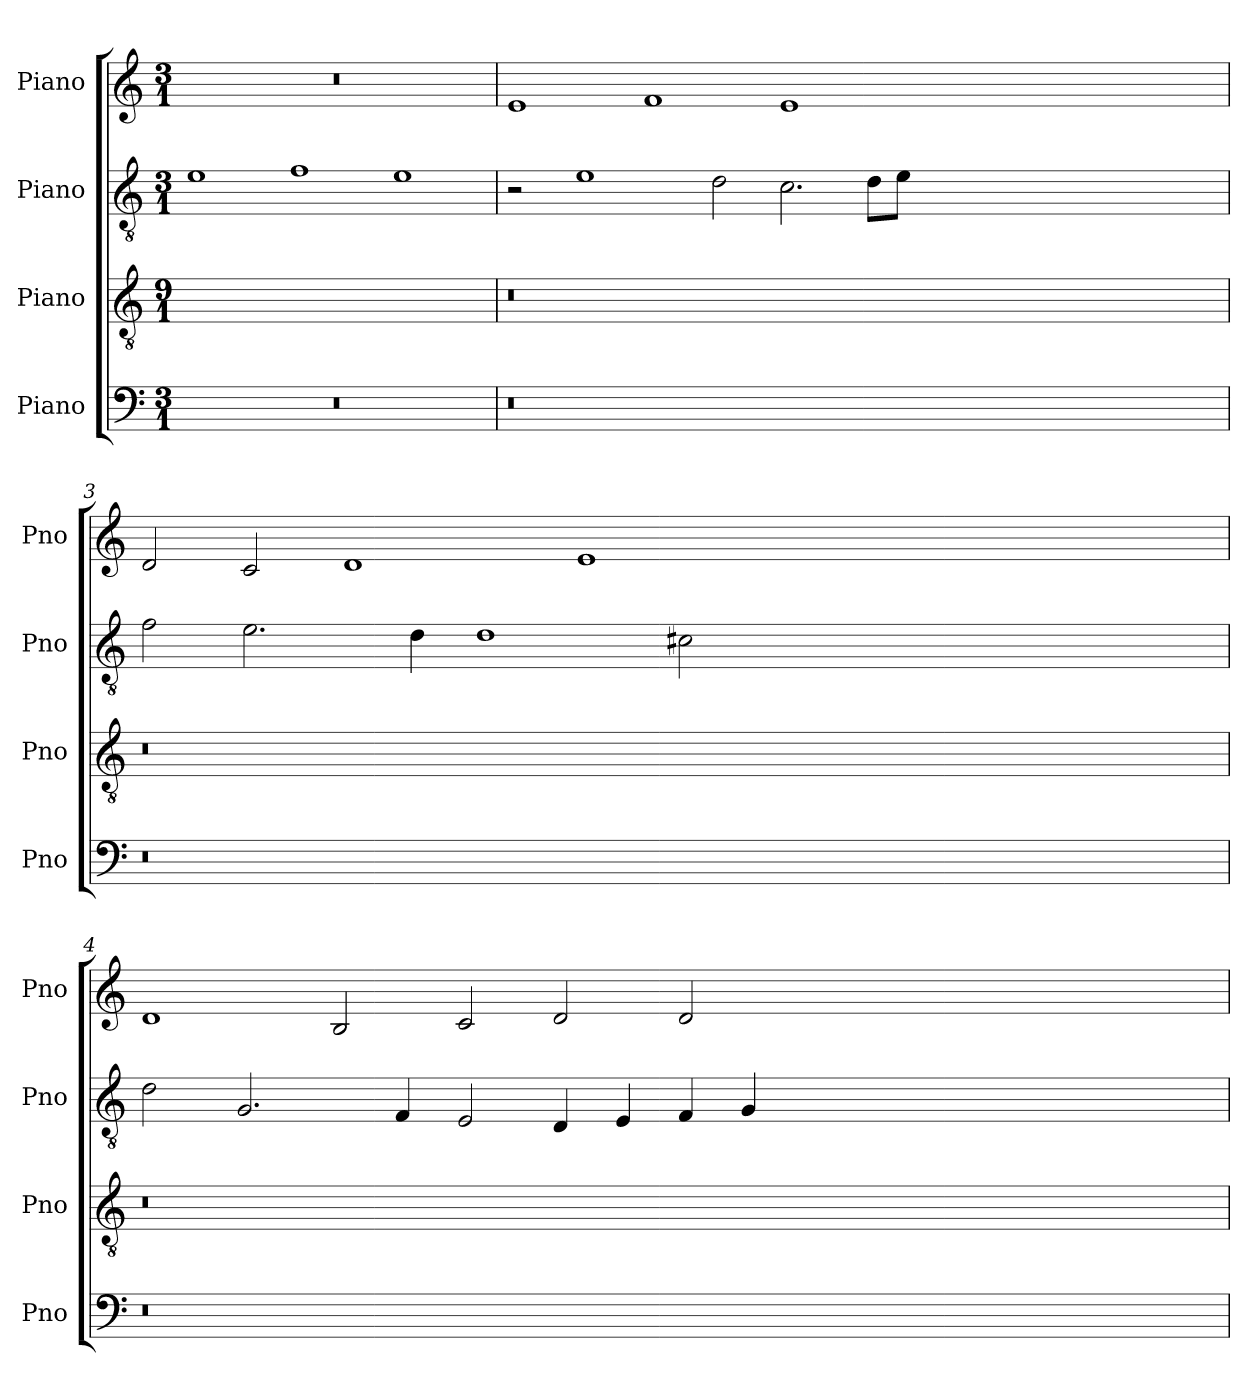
**kern	**kern	**kern	**kern
*part4	*part3	*part2	*part1
*staff4	*staff3	*staff2	*staff1
*I"Piano	*I"Piano	*I"Piano	*I"Piano
*I'Pno	*I'Pno	*I'Pno	*I'Pno
*clefF4	*clefGv2	*clefGv2	*clefG2
*k[]	*k[]	*k[]	*k[]
*M3/1	*M9/1	*M3/1	*M3/1
=1	=1	=1	=1
0.r	0.r	1e	0.r
.	.	1f	.
.	.	1e	.
=2	=2	=2	=2
0.r	0.r	2r	1e
.	.	1e	.
.	.	.	1f
.	.	2d\	.
.	.	2.c\	1e
.	.	8d\L	.
.	.	8e\J	.
00.ryy	00.ryy	00.ryy	00.ryy
!!LO:LB:g=z
=3	=3	=3	=3
0.r	0.r	2f\	2d/
.	.	2.e\	2c/
.	.	.	1d
.	.	4d\	.
.	.	1d	.
.	.	.	1e
.	.	2c#X\	.
00.ryy	00.ryy	00.ryy	00.ryy
!!LO:LB:g=z
=4	=4	=4	=4
0.r	0.r	2d\	1d
.	.	2.G/	.
.	.	.	2B/
.	.	4F/	.
.	.	2E/	2c/
.	.	4D/	2d/
.	.	4E/	.
.	.	4F/	2d/
.	.	4G/	.
00.ryy	00.ryy	00.ryy	00.ryy
=	=	=	=
*-	*-	*-	*-
